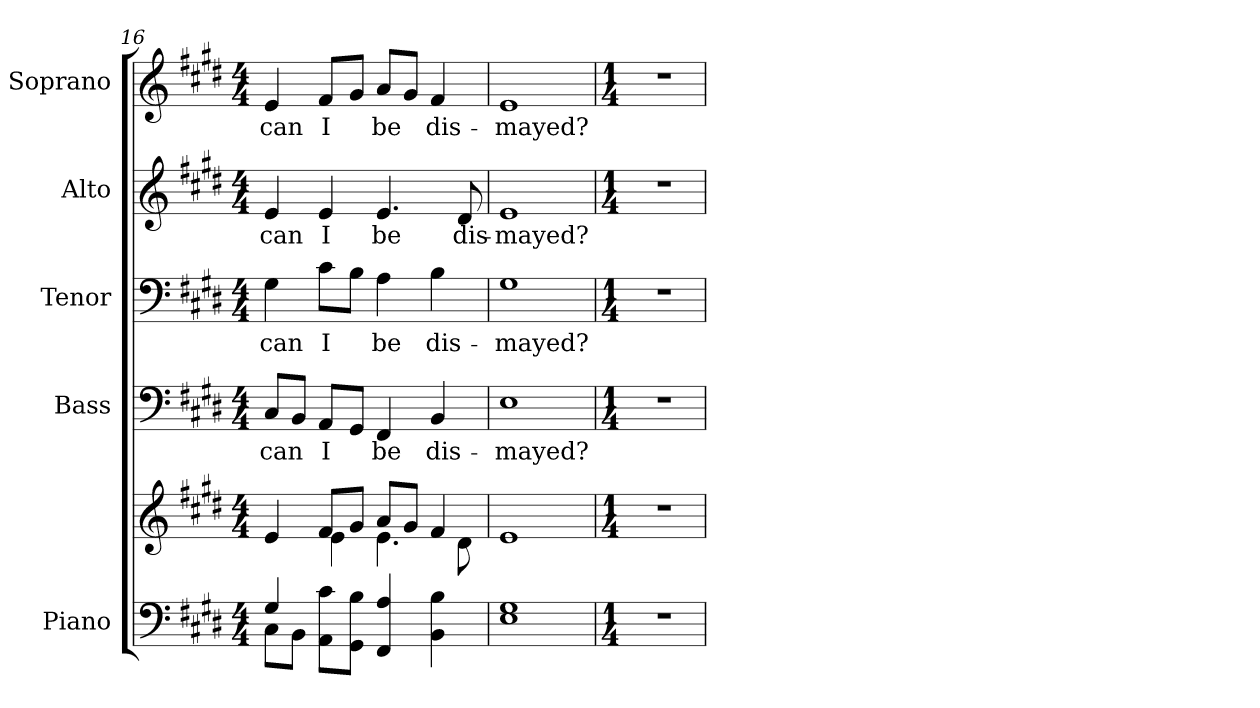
**kern	**kern	**kern	**text	**kern	**text	**kern	**text	**kern	**text
*part5	*part5	*part4	*part4	*part3	*part3	*part2	*part2	*part1	*part1
*staff6	*staff5	*staff4	*staff4	*staff3	*staff3	*staff2	*staff2	*staff1	*staff1
*I"Piano	*	*I"Bass	*	*I"Tenor	*	*I"Alto	*	*I"Soprano	*
*I'Pno.	*	*I'B.	*	*I'T.	*	*I'A.	*	*I'S.	*
*clefF4	*clefG2	*clefF4	*	*clefF4	*	*clefG2	*	*clefG2	*
*k[f#c#g#d#]	*k[f#c#g#d#]	*k[f#c#g#d#]	*	*k[f#c#g#d#]	*	*k[f#c#g#d#]	*	*k[f#c#g#d#]	*
*E:	*E:	*E:	*	*E:	*	*E:	*	*E:	*
*M4/4	*M4/4	*M4/4	*	*M4/4	*	*M4/4	*	*M4/4	*
=16	=16	=16	=16	=16	=16	=16	=16	=16	=16
*^	*^	*	*	*	*	*	*	*	*
!	!	!	!	!	!LO:LY:b:color=#000000	!	!	!	!	!	!
!	!	!	!	!	!	!	!LO:LY:b:color=#000000	!	!	!	!
!	!	!	!	!	!	!	!	!	!LO:LY:b:color=#000000	!	!
!	!	!	!	!	!	!	!	!	!	!	!LO:LY:b:color=#000000
4G#i/	8C#i\L	4ei/	4ryy	8C#i/L	can	4G#i\	can	4ei/	can	4ei/	can
.	8BBi\J	.	.	8BBi/J	.	.	.	.	.	.	.
!	!	!	!	!	!LO:LY:b:color=#000000	!	!	!	!	!	!
!	!	!	!	!	!	!	!LO:LY:b:color=#000000	!	!	!	!
!	!	!	!	!	!	!	!	!	!LO:LY:b:color=#000000	!	!
!	!	!	!	!	!	!	!	!	!	!	!LO:LY:b:color=#000000
8AAi\ 8c#iL	4ryy	8f#i/L	4ei\	8AAi/L	I	8c#i\L	I	4ei/	I	8f#i/L	I
8GG#i\ 8BiJ	.	8g#i/J	.	8GG#i/J	.	8Bi\J	.	.	.	8g#i/J	.
!	!	!	!	!	!LO:LY:b:color=#000000	!	!	!	!	!	!
!	!	!	!	!	!	!	!LO:LY:b:color=#000000	!	!	!	!
!	!	!	!	!	!	!	!	!	!LO:LY:b:color=#000000	!	!
!	!	!	!	!	!	!	!	!	!	!	!LO:LY:b:color=#000000
4FF#i/ 4Ai	2ryy	8ai/L	4.ei\	4FF#i/	be	4Ai\	be	4.ei/	be	8ai/L	be
.	.	8g#i/J	.	.	.	.	.	.	.	8g#i/J	.
!	!	!	!	!	!LO:LY:b:color=#000000	!	!	!	!	!	!
!	!	!	!	!	!	!	!LO:LY:b:color=#000000	!	!	!	!
!	!	!	!	!	!	!	!	!	!	!	!LO:LY:b:color=#000000
4BBi\ 4Bi	.	4f#i/	.	4BBi/	dis-	4Bi\	dis-	.	.	4f#i/	dis-
!	!	!	!	!	!	!	!	!	!LO:LY:b:color=#000000	!	!
.	.	.	8d#i\	.	.	.	.	8d#i/	dis-	.	.
*v	*v	*	*	*	*	*	*	*	*	*	*
*	*v	*v	*	*	*	*	*	*	*	*
!!LO:PB:g=z
=17	=17	=17	=17	=17	=17	=17	=17	=17	=17
*	*^	*	*	*	*	*	*	*	*
!	!	!	!	!LO:LY:b:color=#000000	!	!	!	!	!	!
*	*v	*v	*	*	*	*	*	*	*	*
*	*^	*	*	*	*	*	*	*	*
!	!	!	!	!	!	!LO:LY:b:color=#000000	!	!	!	!
*	*v	*v	*	*	*	*	*	*	*	*
*	*^	*	*	*	*	*	*	*	*
!	!	!	!	!	!	!	!	!LO:LY:b:color=#000000	!	!
*	*v	*v	*	*	*	*	*	*	*	*
*	*^	*	*	*	*	*	*	*	*
!	!	!	!	!	!	!	!	!	!	!LO:LY:b:color=#000000
*	*v	*v	*	*	*	*	*	*	*	*
1Ei 1G#i	1ei	1Ei	-mayed?	1G#i	-mayed?	1ei	-mayed?	1ei	-mayed?
=18	=18	=18	=18	=18	=18	=18	=18	=18	=18
*M1/4	*M1/4	*M1/4	*	*M1/4	*	*M1/4	*	*M1/4	*
!LO:N:vis=1	!LO:N:vis=1	!LO:N:vis=1	!	!LO:N:vis=1	!	!LO:N:vis=1	!	!LO:N:vis=1	!
4r	4r	4r	.	4r	.	4r	.	4r	.
=	=	=	=	=	=	=	=	=	=
*-	*-	*-	*-	*-	*-	*-	*-	*-	*-
